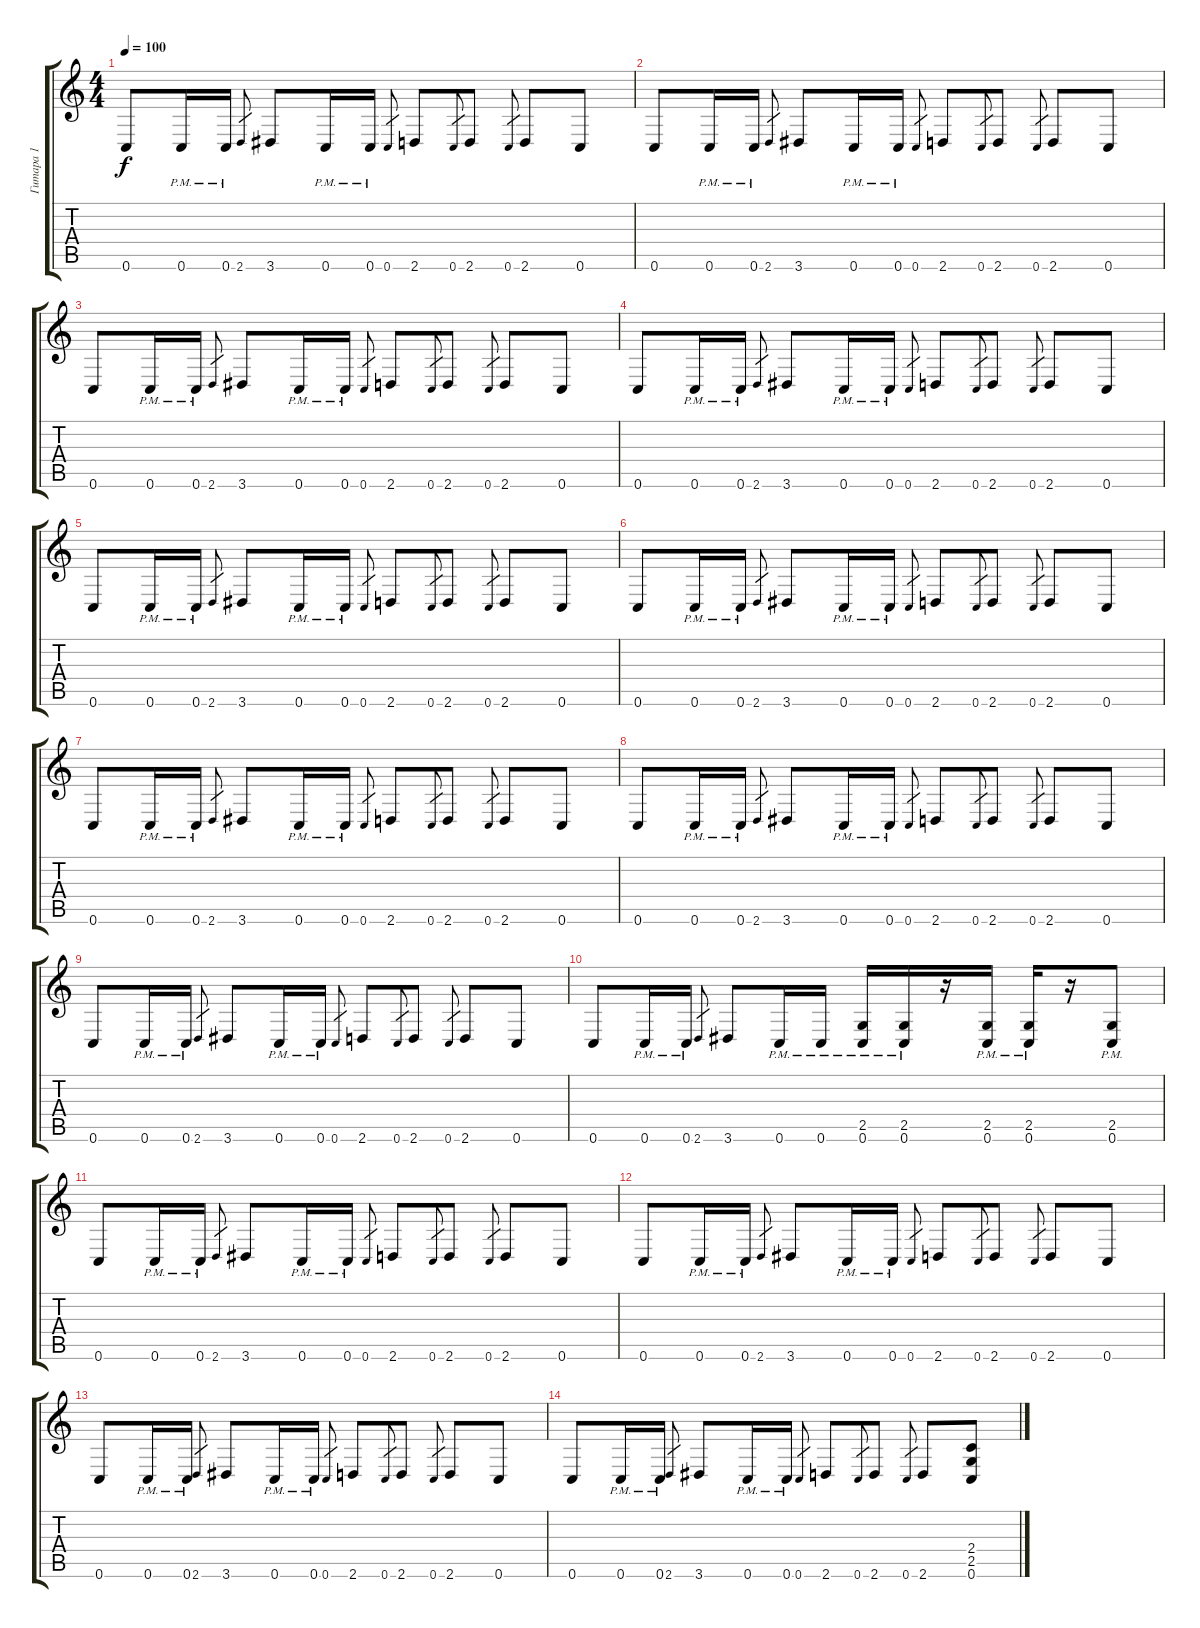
\track ("Гитара 1" "Гитара 1") {instrument overdrivenguitar}
\staff {score tabs}
\tuning (C4 G3 Eb3 Bb2 F2 C2) {hide}
\ts (4 4)
\tempo 100
\clef g2
\ks c
0.6.8{dy f} 0.6{pm}.16 0.6{pm}.16 2.6.8{gr} 3.6.8 0.6{pm}.16 0.6{pm}.16 0.6.8{gr} 2.6.8 0.6.8{gr} 2.6.8 0.6.8{gr} 2.6.8 0.6.8 |
0.6.8 0.6{pm}.16 0.6{pm}.16 2.6.8{gr} 3.6.8 0.6{pm}.16 0.6{pm}.16 0.6.8{gr} 2.6.8 0.6.8{gr} 2.6.8 0.6.8{gr} 2.6.8 0.6.8 |
0.6.8 0.6{pm}.16 0.6{pm}.16 2.6.8{gr} 3.6.8 0.6{pm}.16 0.6{pm}.16 0.6.8{gr} 2.6.8 0.6.8{gr} 2.6.8 0.6.8{gr} 2.6.8 0.6.8 |
0.6.8 0.6{pm}.16 0.6{pm}.16 2.6.8{gr} 3.6.8 0.6{pm}.16 0.6{pm}.16 0.6.8{gr} 2.6.8 0.6.8{gr} 2.6.8 0.6.8{gr} 2.6.8 0.6.8 |
0.6.8 0.6{pm}.16 0.6{pm}.16 2.6.8{gr} 3.6.8 0.6{pm}.16 0.6{pm}.16 0.6.8{gr} 2.6.8 0.6.8{gr} 2.6.8 0.6.8{gr} 2.6.8 0.6.8 |
0.6.8 0.6{pm}.16 0.6{pm}.16 2.6.8{gr} 3.6.8 0.6{pm}.16 0.6{pm}.16 0.6.8{gr} 2.6.8 0.6.8{gr} 2.6.8 0.6.8{gr} 2.6.8 0.6.8 |
0.6.8 0.6{pm}.16 0.6{pm}.16 2.6.8{gr} 3.6.8 0.6{pm}.16 0.6{pm}.16 0.6.8{gr} 2.6.8 0.6.8{gr} 2.6.8 0.6.8{gr} 2.6.8 0.6.8 |
0.6.8 0.6{pm}.16 0.6{pm}.16 2.6.8{gr} 3.6.8 0.6{pm}.16 0.6{pm}.16 0.6.8{gr} 2.6.8 0.6.8{gr} 2.6.8 0.6.8{gr} 2.6.8 0.6.8 |
0.6.8 0.6{pm}.16 0.6{pm}.16 2.6.8{gr} 3.6.8 0.6{pm}.16 0.6{pm}.16 0.6.8{gr} 2.6.8 0.6.8{gr} 2.6.8 0.6.8{gr} 2.6.8 0.6.8 |
0.6.8 0.6{pm}.16 0.6{pm}.16 2.6.8{gr} 3.6.8 0.6{pm}.16 0.6{pm}.16 (2.5 0.6{pm}).16 (2.5 0.6{pm}).16 r.16 (2.5 0.6{pm}).16 (2.5 0.6{pm}).16 r.16 (2.5 0.6{pm}).8 |
0.6.8 0.6{pm}.16 0.6{pm}.16 2.6.8{gr} 3.6.8 0.6{pm}.16 0.6{pm}.16 0.6.8{gr} 2.6.8 0.6.8{gr} 2.6.8 0.6.8{gr} 2.6.8 0.6.8 |
0.6.8 0.6{pm}.16 0.6{pm}.16 2.6.8{gr} 3.6.8 0.6{pm}.16 0.6{pm}.16 0.6.8{gr} 2.6.8 0.6.8{gr} 2.6.8 0.6.8{gr} 2.6.8 0.6.8 |
0.6.8 0.6{pm}.16 0.6{pm}.16 2.6.8{gr} 3.6.8 0.6{pm}.16 0.6{pm}.16 0.6.8{gr} 2.6.8 0.6.8{gr} 2.6.8 0.6.8{gr} 2.6.8 0.6.8 |
0.6.8 0.6{pm}.16 0.6{pm}.16 2.6.8{gr} 3.6.8 0.6{pm}.16 0.6{pm}.16 0.6.8{gr} 2.6.8 0.6.8{gr} 2.6.8 0.6.8{gr} 2.6.8 (2.4 2.5 0.6).8
